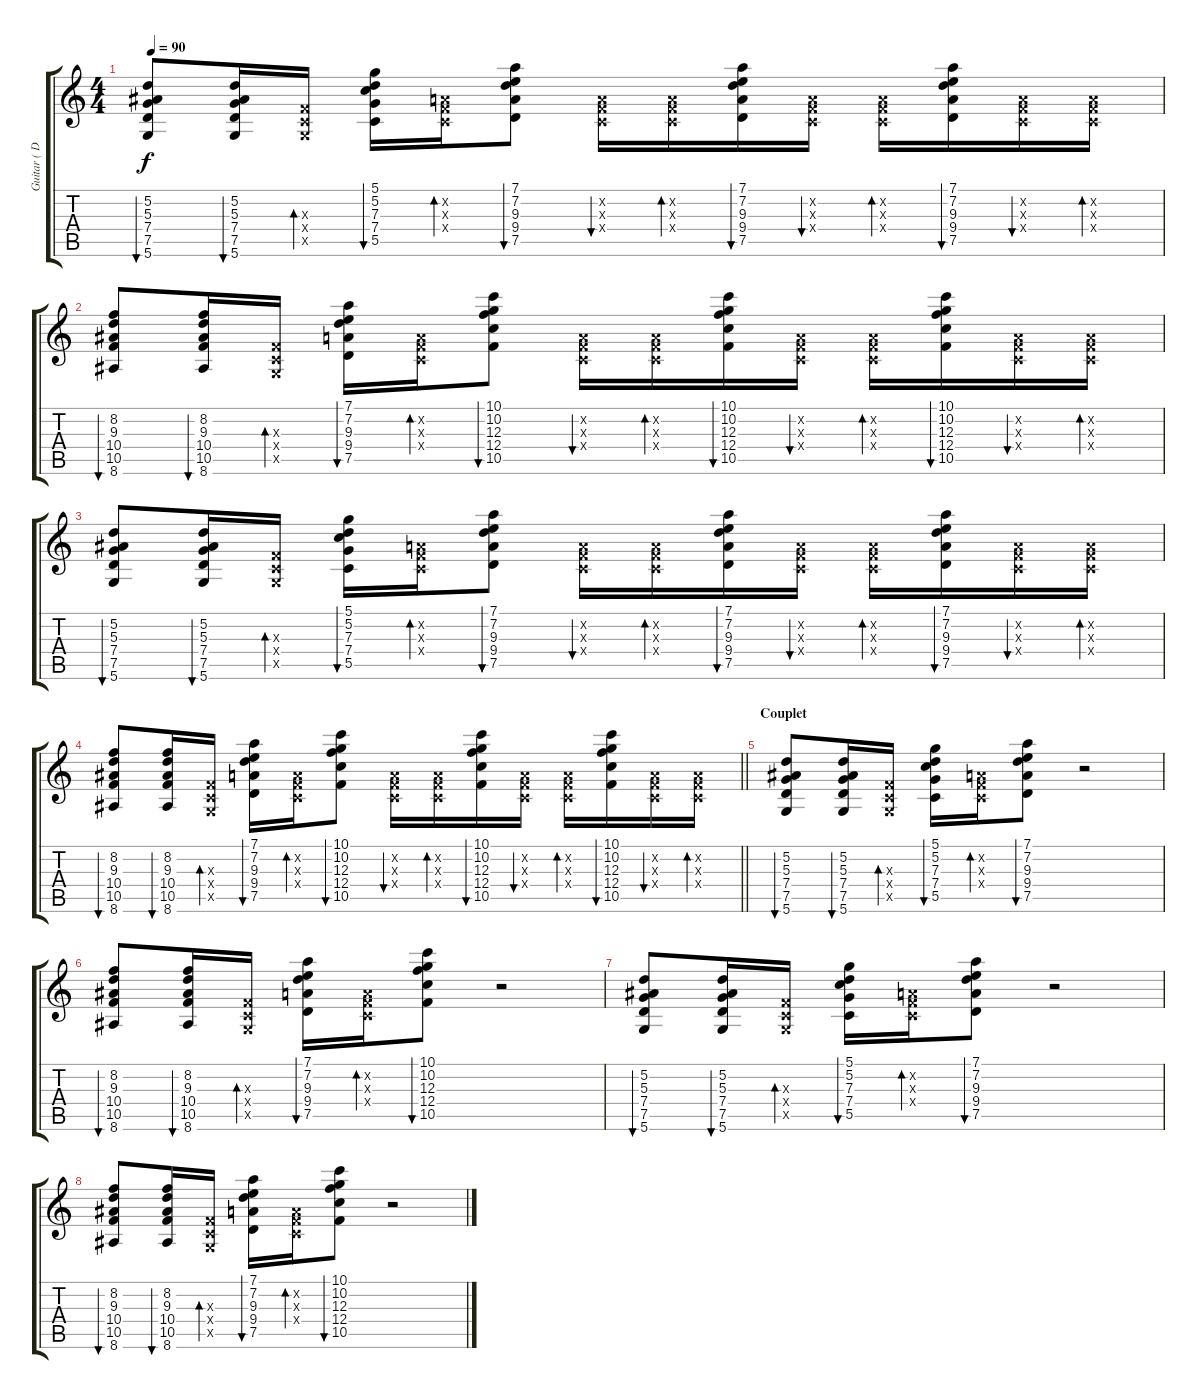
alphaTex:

\track ("Guitar ( DGCFAD )" "Guitar ( D") {instrument electricguitarclean}
\staff {score tabs}
\tuning (D4 A3 F3 C3 G2 D2) {hide}
\ts (4 4)
\tempo 90
\clef g2
\ks c
(5.2 5.3 7.4 7.5 5.6).8{bu 60 dy f} (5.2 5.3 7.4 7.5 5.6).16{bu 60} (0.3{x} 0.4{x} 0.5{x}).16{bd 60} (5.1 5.2 7.3 7.4 5.5).16{bu 60} (0.2{x} 0.3{x} 0.4{x}).16{bd 60} (7.1 7.2 9.3 9.4 7.5).8{bu 60} (0.2{x} 0.3{x} 0.4{x}).16{bu 60} (0.2{x} 0.3{x} 0.4{x}).16{bd 60} (7.1 7.2 9.3 9.4 7.5).16{bu 60} (0.2{x} 0.3{x} 0.4{x}).16{bu 60} (0.2{x} 0.3{x} 0.4{x}).16{bd 60} (7.1 7.2 9.3 9.4 7.5).16{bu 60} (0.2{x} 0.3{x} 0.4{x}).16{bu 60} (0.2{x} 0.3{x} 0.4{x}).16{bd 60} |
(8.2 9.3 10.4 10.5 8.6).8{bu 60} (8.2 9.3 10.4 10.5 8.6).16{bu 60} (0.3{x} 0.4{x} 0.5{x}).16{bd 60} (7.1 7.2 9.3 9.4 7.5).16{bu 60} (0.2{x} 0.3{x} 0.4{x}).16{bd 60} (10.1 10.2 12.3 12.4 10.5).8{bu 60} (0.2{x} 0.3{x} 0.4{x}).16{bu 60} (0.2{x} 0.3{x} 0.4{x}).16{bd 60} (10.1 10.2 12.3 12.4 10.5).16{bu 60} (0.2{x} 0.3{x} 0.4{x}).16{bu 60} (0.2{x} 0.3{x} 0.4{x}).16{bd 60} (10.1 10.2 12.3 12.4 10.5).16{bu 60} (0.2{x} 0.3{x} 0.4{x}).16{bu 60} (0.2{x} 0.3{x} 0.4{x}).16{bd 60} |
(5.2 5.3 7.4 7.5 5.6).8{bu 60} (5.2 5.3 7.4 7.5 5.6).16{bu 60} (0.3{x} 0.4{x} 0.5{x}).16{bd 60} (5.1 5.2 7.3 7.4 5.5).16{bu 60} (0.2{x} 0.3{x} 0.4{x}).16{bd 60} (7.1 7.2 9.3 9.4 7.5).8{bu 60} (0.2{x} 0.3{x} 0.4{x}).16{bu 60} (0.2{x} 0.3{x} 0.4{x}).16{bd 60} (7.1 7.2 9.3 9.4 7.5).16{bu 60} (0.2{x} 0.3{x} 0.4{x}).16{bu 60} (0.2{x} 0.3{x} 0.4{x}).16{bd 60} (7.1 7.2 9.3 9.4 7.5).16{bu 60} (0.2{x} 0.3{x} 0.4{x}).16{bu 60} (0.2{x} 0.3{x} 0.4{x}).16{bd 60} |
\barLineRight lightlight
(8.2 9.3 10.4 10.5 8.6).8{bu 60} (8.2 9.3 10.4 10.5 8.6).16{bu 60} (0.3{x} 0.4{x} 0.5{x}).16{bd 60} (7.1 7.2 9.3 9.4 7.5).16{bu 60} (0.2{x} 0.3{x} 0.4{x}).16{bd 60} (10.1 10.2 12.3 12.4 10.5).8{bu 60} (0.2{x} 0.3{x} 0.4{x}).16{bu 60} (0.2{x} 0.3{x} 0.4{x}).16{bd 60} (10.1 10.2 12.3 12.4 10.5).16{bu 60} (0.2{x} 0.3{x} 0.4{x}).16{bu 60} (0.2{x} 0.3{x} 0.4{x}).16{bd 60} (10.1 10.2 12.3 12.4 10.5).16{bu 60} (0.2{x} 0.3{x} 0.4{x}).16{bu 60} (0.2{x} 0.3{x} 0.4{x}).16{bd 60} |
\section ("" "Couplet")
(5.2 5.3 7.4 7.5 5.6).8{bu 60} (5.2 5.3 7.4 7.5 5.6).16{bu 60} (0.3{x} 0.4{x} 0.5{x}).16{bd 60} (5.1 5.2 7.3 7.4 5.5).16{bu 60} (0.2{x} 0.3{x} 0.4{x}).16{bd 60} (7.1 7.2 9.3 9.4 7.5).8{bu 60} r.2 |
(8.2 9.3 10.4 10.5 8.6).8{bu 60} (8.2 9.3 10.4 10.5 8.6).16{bu 60} (0.3{x} 0.4{x} 0.5{x}).16{bd 60} (7.1 7.2 9.3 9.4 7.5).16{bu 60} (0.2{x} 0.3{x} 0.4{x}).16{bd 60} (10.1 10.2 12.3 12.4 10.5).8{bu 60} r.2 |
(5.2 5.3 7.4 7.5 5.6).8{bu 60} (5.2 5.3 7.4 7.5 5.6).16{bu 60} (0.3{x} 0.4{x} 0.5{x}).16{bd 60} (5.1 5.2 7.3 7.4 5.5).16{bu 60} (0.2{x} 0.3{x} 0.4{x}).16{bd 60} (7.1 7.2 9.3 9.4 7.5).8{bu 60} r.2 |
(8.2 9.3 10.4 10.5 8.6).8{bu 60} (8.2 9.3 10.4 10.5 8.6).16{bu 60} (0.3{x} 0.4{x} 0.5{x}).16{bd 60} (7.1 7.2 9.3 9.4 7.5).16{bu 60} (0.2{x} 0.3{x} 0.4{x}).16{bd 60} (10.1 10.2 12.3 12.4 10.5).8{bu 60} r.2
